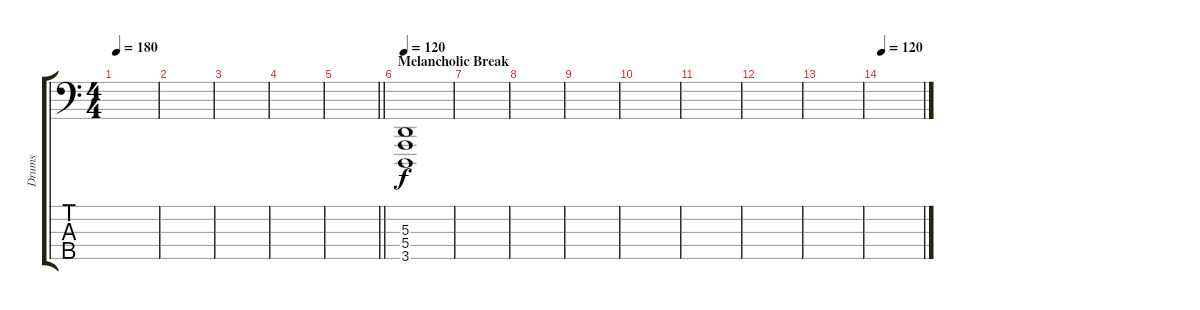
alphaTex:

\track ("Drums" "Drums") {instrument taikodrum}
\staff {score tabs}
\tuning (G2 D2 A1 E1 B0) {hide}
\ts (4 4)
\tempo 180
\clef f4
\ks c
|
|
|
|
\barLineRight lightlight
|
\section ("" "Melancholic Break")
\tempo 120
(5.3 5.4 3.5).1 |
|
|
|
|
|
|
|
\tempo 120
